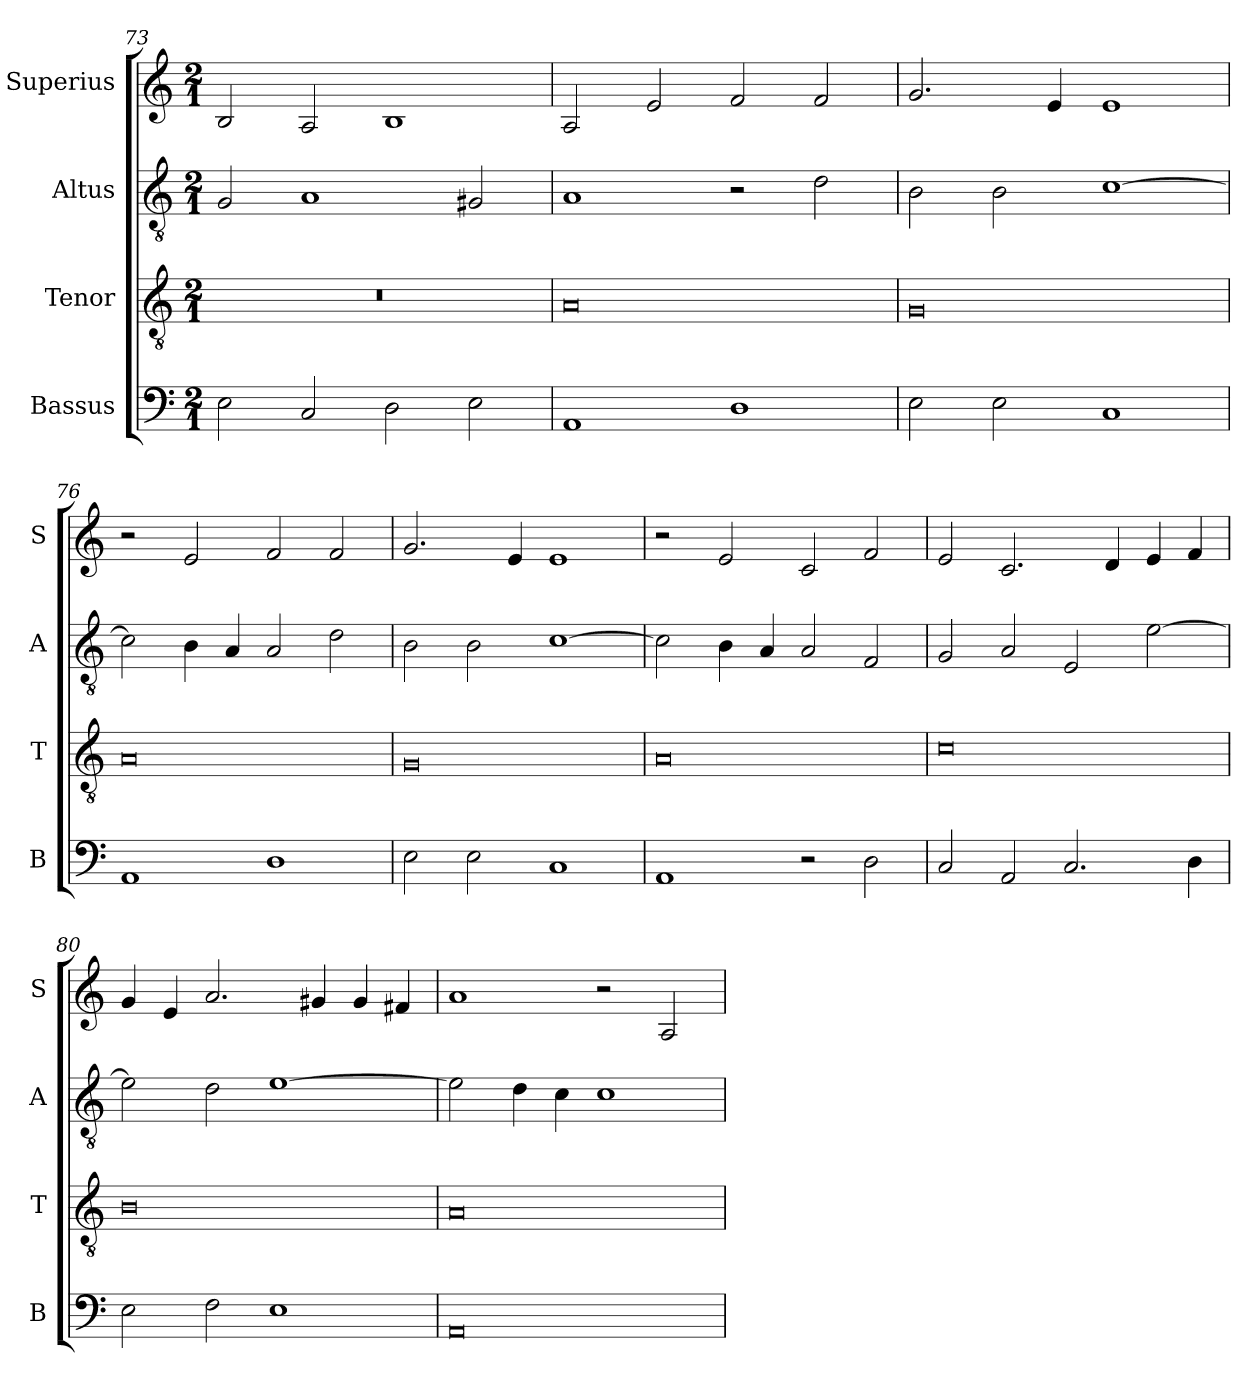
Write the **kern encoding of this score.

**kern	**kern	**kern	**kern
*part4	*part3	*part2	*part1
*staff4	*staff3	*staff2	*staff1
*I"Bassus	*I"Tenor	*I"Altus	*I"Superius
*I'B	*I'T	*I'A	*I'S
*clefF4	*clefGv2	*clefGv2	*clefG2
*k[]	*k[]	*k[]	*k[]
*M2/1	*M2/1	*M2/1	*M2/1
=73	=73	=73	=73
2E\	0r	2G/	2B/
2C/	.	1A	2A/
2D\	.	.	1B
2E\	.	2G#X/	.
=74	=74	=74	=74
1AA	0A	1A	2A/
.	.	.	2e/
1D	.	2r	2f/
.	.	2d\	2f/
=75	=75	=75	=75
2E\	0G	2B\	2.g/
2E\	.	2B\	.
.	.	.	4e/
1C	.	[1c	1e
=76	=76	=76	=76
1AA	0A	2c\]	2r
.	.	4B\	2e/
.	.	4A/	.
1D	.	2A/	2f/
.	.	2d\	2f/
=77	=77	=77	=77
2E\	0G	2B\	2.g/
2E\	.	2B\	.
.	.	.	4e/
1C	.	[1c	1e
=78	=78	=78	=78
1AA	0A	2c\]	2r
.	.	4B\	2e/
.	.	4A/	.
2r	.	2A/	2c/
2D\	.	2F/	2f/
=79	=79	=79	=79
2C/	0c	2G/	2e/
2AA/	.	2A/	2.c/
2.C/	.	2E/	.
.	.	.	4d/
.	.	[2e\	4e/
4D\	.	.	4f/
=80	=80	=80	=80
2E\	0B	2e\]	4g/
.	.	.	4e/
2F\	.	2d\	2.a/
1E	.	[1e	.
.	.	.	4g#X/
.	.	.	4g#/
.	.	.	4f#X/
=81	=81	=81	=81
0AA	0A	2e\]	1a
.	.	4d\	.
.	.	4c\	.
.	.	1c	2r
.	.	.	2A/
=	=	=	=
*-	*-	*-	*-
